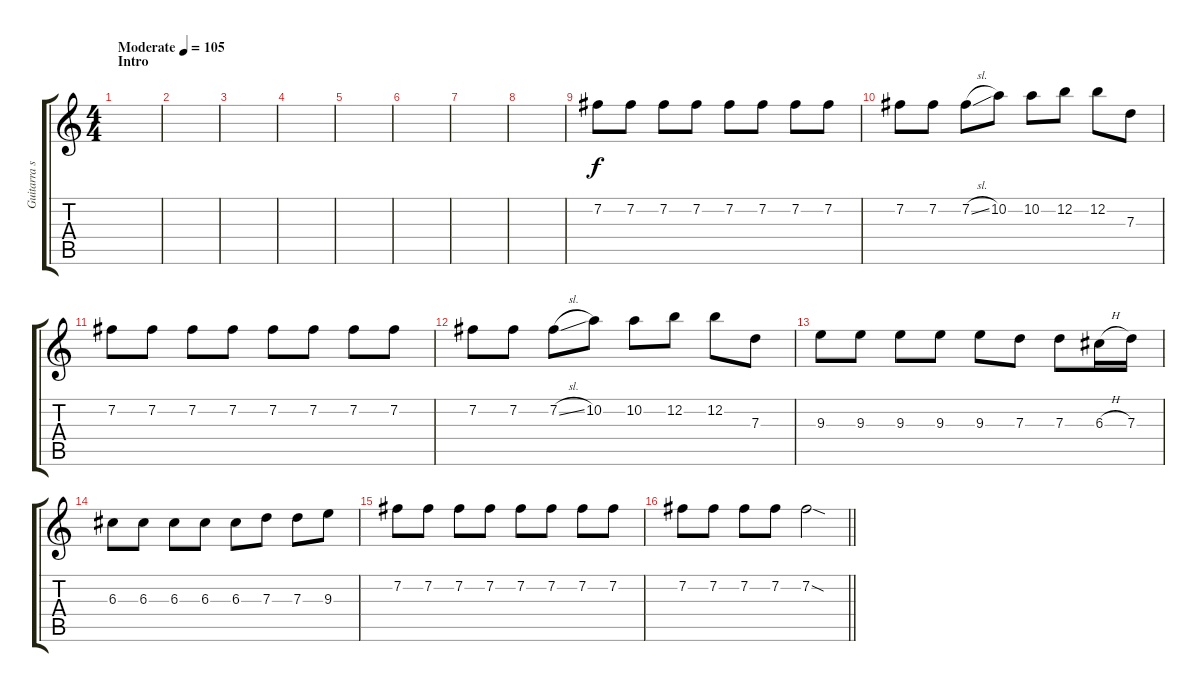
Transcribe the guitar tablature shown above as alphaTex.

\track ("Guitarra solista" "Guitarra s") {instrument distortionguitar}
\staff {score tabs}
\tuning (E4 B3 G3 D3 A2 D2) {hide}
\ts (4 4)
\section ("" "Intro")
\tempo (105 "Moderate")
\clef g2
\ks c
|
|
|
|
|
|
|
|
7.2.8 7.2.8 7.2.8 7.2.8 7.2.8 7.2.8 7.2.8 7.2.8 |
7.2.8 7.2.8 7.2{sl}.8 10.2.8 10.2.8 12.2.8 12.2.8 7.3.8 |
7.2.8 7.2.8 7.2.8 7.2.8 7.2.8 7.2.8 7.2.8 7.2.8 |
7.2.8 7.2.8 7.2{sl}.8 10.2.8 10.2.8 12.2.8 12.2.8 7.3.8 |
9.3.8 9.3.8 9.3.8 9.3.8 9.3.8 7.3.8 7.3.8 6.3{h}.16 7.3.16 |
6.3.8 6.3.8 6.3.8 6.3.8 6.3.8 7.3.8 7.3.8 9.3.8 |
7.2.8 7.2.8 7.2.8 7.2.8 7.2.8 7.2.8 7.2.8 7.2.8 |
\barLineRight lightlight
7.2.8 7.2.8 7.2.8 7.2.8 7.2{sod}.2
